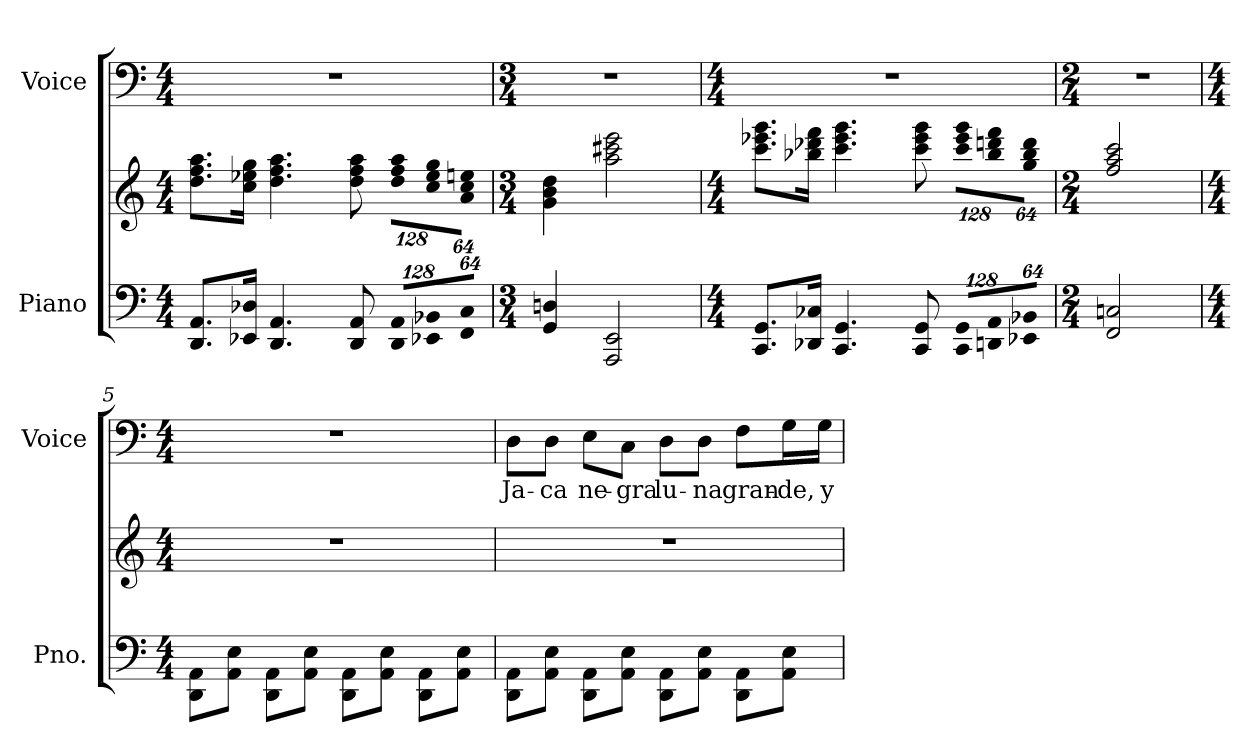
**kern	**kern	**kern	**text
*part2	*part2	*part1	*part1
*staff3	*staff2	*staff1	*staff1
*I"Piano	*	*I"Voice	*
*I'Pno.	*	*I'Voice	*
!!LO:PB:g=z
*clefF4	*clefG2	*clefF4	*
*k[]	*k[]	*k[]	*
*C:	*C:	*C:	*
*M4/4	*M4/4	*M4/4	*
=1	=1	=1	=1
8.DDi/ 8.AAiL	8.ddi\ 8.ffi 8.aaiL	1r	.
16EE-Xi/ 16D-XiJk	16cci\ 16ee-Xi 16ggiJk	.	.
4.DDi/ 4.AAi	4.ddi\ 4.ffi 4.aai	.	.
8DDi/ 8AAi	8ddi\ 8ffi 8aai	.	.
*Xbrackettup	*	*	*
!LO:N:vis=8	!	!	!
*	*Xbrackettup	*	*
!	!LO:N:vis=8	!	!
1024%85DDi/ 1024%85AAiL	1024%85ddi\ 1024%85ffi 1024%85aaiL	.	.
!LO:N:vis=8	!LO:N:vis=8	!	!
1024%85EE-Xi/ 1024%85BB-Xi	1024%85cci\ 1024%85ee-i 1024%85ggi	.	.
!LO:N:vis=8	!LO:N:vis=8	!	!
512%43FFi/ 512%43CiJ	512%43ai\ 512%43cci 512%43eeniJ	.	.
=2	=2	=2	=2
*M3/4	*M3/4	*M3/4	*
!	!	!LO:N:vis=1	!
4GGi/ 4Dni	4gi\ 4bi 4ddi	2.r	.
*X8ba	*	*	*
*	*8ba	*	*
2AAAi/ 2EEi	2ai\ 2cc#Xi 2eei	.	.
=3	=3	=3	=3
*M4/4	*M4/4	*M4/4	*
8.CCi/ 8.GGiL	8.cci\ 8.ee-Xi 8.ggiL	1r	.
16DD-Xi/ 16C-XiJk	16b-Xi\ 16dd-Xi 16ffiJk	.	.
4.CCi/ 4.GGi	4.cci\ 4.ee-i 4.ggi	.	.
8CCi/ 8GGi	8cci\ 8ee-i 8ggi	.	.
!LO:N:vis=8	!LO:N:vis=8	!	!
1024%85CCi/ 1024%85GGiL	1024%85cci\ 1024%85ee-i 1024%85ggiL	.	.
!LO:N:vis=8	!LO:N:vis=8	!	!
1024%85DDni/ 1024%85AAi	1024%85b-i\ 1024%85ddni 1024%85ffi	.	.
!LO:N:vis=8	!LO:N:vis=8	!	!
512%43EE-Xi/ 512%43BB-XiJ	512%43gi\ 512%43b-i 512%43ddiJ	.	.
=4	=4	=4	=4
*M2/4	*M2/4	*M2/4	*
!	!	!LO:N:vis=1	!
2FFi/ 2Cni	2fi/ 2ai 2cci	2r	.
!!LO:LB:g=z
=5	=5	=5	=5
*M4/4	*M4/4	*M4/4	*
8DDi\ 8AAiL	1r	1r	.
8AAi\ 8EiJ	.	.	.
8DDi\ 8AAiL	.	.	.
8AAi\ 8EiJ	.	.	.
8DDi\ 8AAiL	.	.	.
8AAi\ 8EiJ	.	.	.
8DDi\ 8AAiL	.	.	.
8AAi\ 8EiJ	.	.	.
=6	=6	=6	=6
!	!	!	!LO:LY:b:color=#000000
8DDi\ 8AAiL	1r	8Di\L	Ja-
!	!	!	!LO:LY:b:color=#000000
8AAi\ 8EiJ	.	8Di\J	-ca
!	!	!	!LO:LY:b:color=#000000
8DDi\ 8AAiL	.	8Ei\L	ne-
!	!	!	!LO:LY:b:color=#000000
8AAi\ 8EiJ	.	8Ci\J	-gra
!	!	!	!LO:LY:b:color=#000000
8DDi\ 8AAiL	.	8Di\L	lu-
!	!	!	!LO:LY:b:color=#000000
8AAi\ 8EiJ	.	8Di\J	-na
!	!	!	!LO:LY:b:color=#000000
8DDi\ 8AAiL	.	8Fi\L	gran-
!	!	!	!LO:LY:b:color=#000000
8AAi\ 8EiJ	.	16Gi\L	-de,
!	!	!	!LO:LY:b:color=#000000
.	.	16Gi\JJ	y
=	=	=	=
*-	*-	*-	*-
